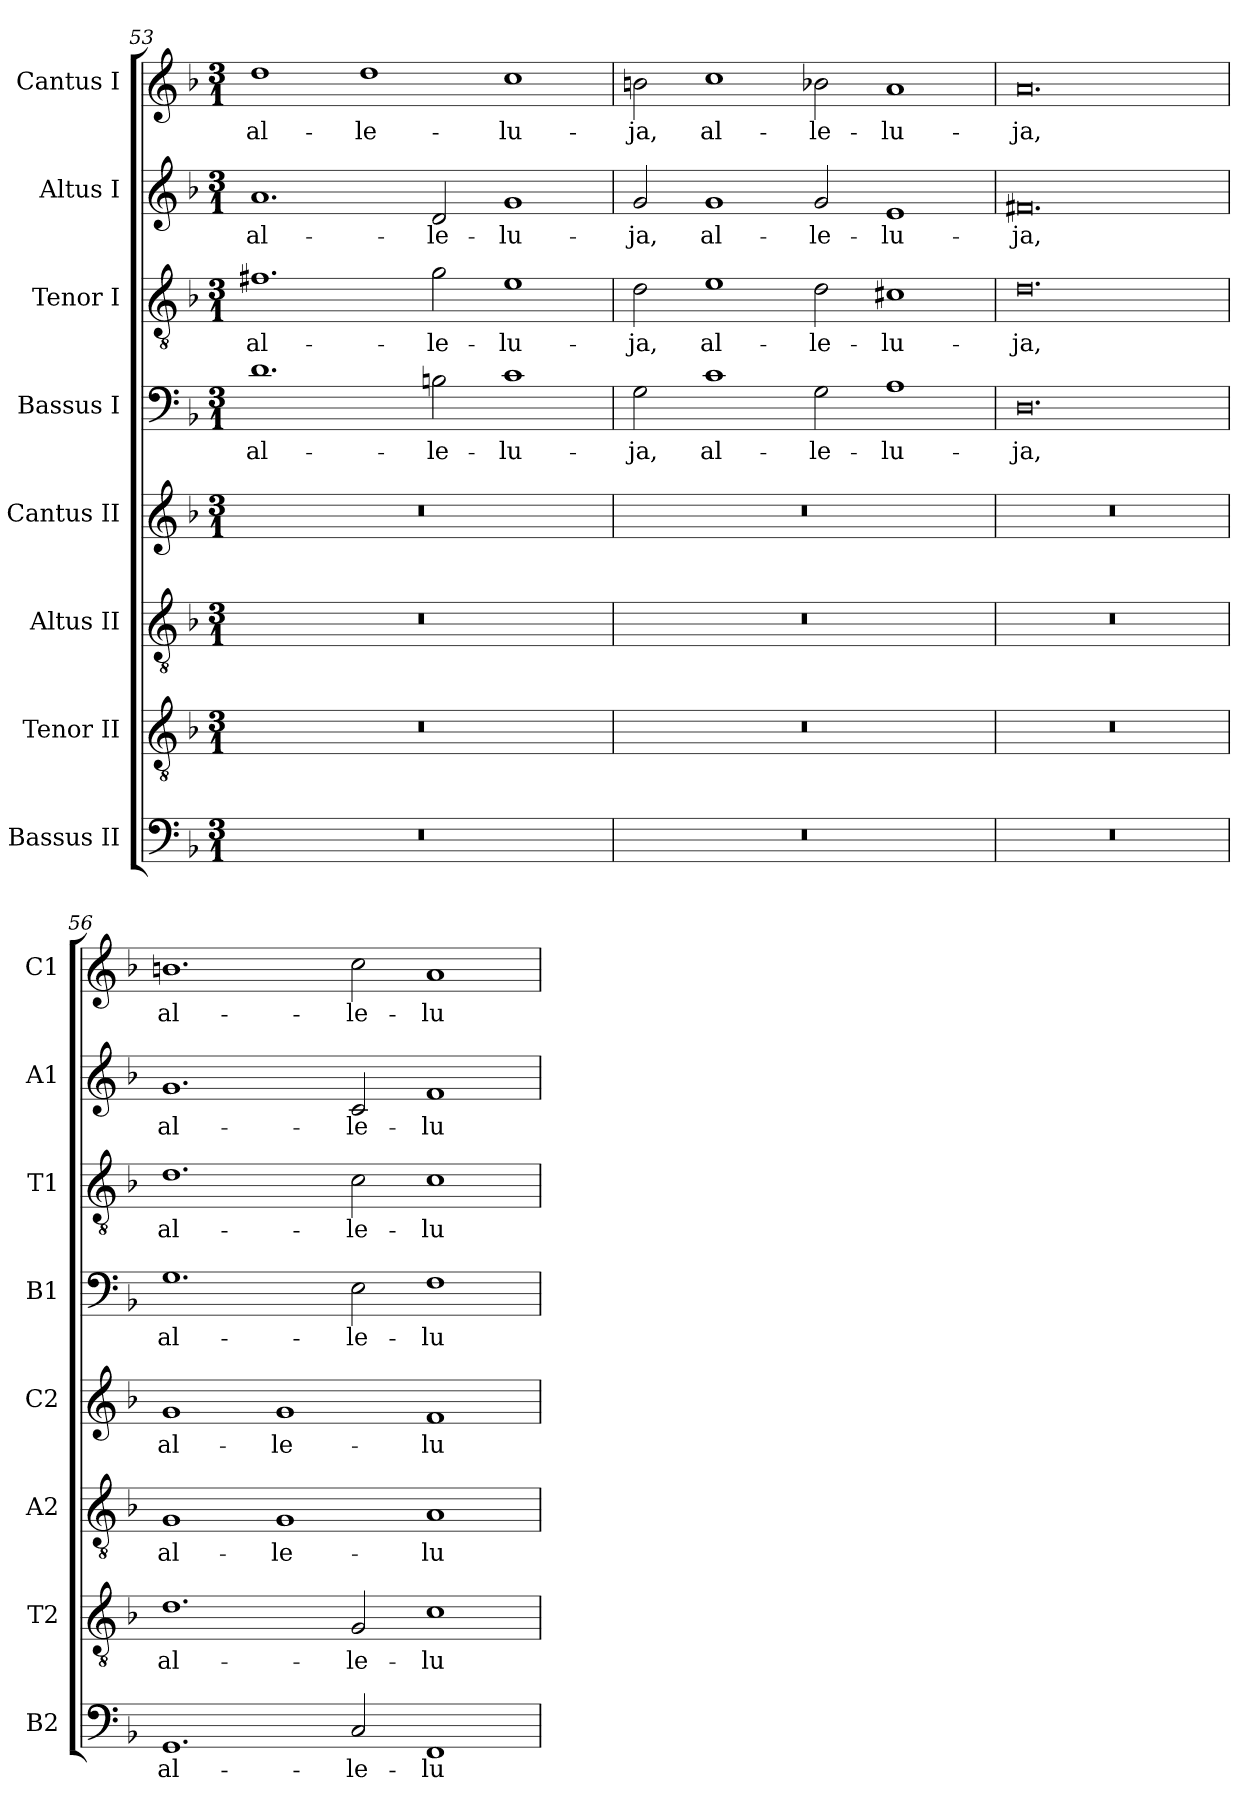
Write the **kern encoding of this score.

**kern	**text	**kern	**text	**kern	**text	**kern	**text	**kern	**text	**kern	**text	**kern	**text	**kern	**text
*part8	*part8	*part7	*part7	*part6	*part6	*part5	*part5	*part4	*part4	*part3	*part3	*part2	*part2	*part1	*part1
*staff8	*staff8	*staff7	*staff7	*staff6	*staff6	*staff5	*staff5	*staff4	*staff4	*staff3	*staff3	*staff2	*staff2	*staff1	*staff1
*I"Bassus II	*	*I"Tenor II	*	*I"Altus II	*	*I"Cantus II	*	*I"Bassus I	*	*I"Tenor I	*	*I"Altus I	*	*I"Cantus I	*
*I'B2	*	*I'T2	*	*I'A2	*	*I'C2	*	*I'B1	*	*I'T1	*	*I'A1	*	*I'C1	*
*clefF4	*	*clefGv2	*	*clefGv2	*	*clefG2	*	*clefF4	*	*clefGv2	*	*clefG2	*	*clefG2	*
*k[b-]	*	*k[b-]	*	*k[b-]	*	*k[b-]	*	*k[b-]	*	*k[b-]	*	*k[b-]	*	*k[b-]	*
*F:	*	*F:	*	*F:	*	*F:	*	*F:	*	*F:	*	*F:	*	*F:	*
*M3/1	*	*M3/1	*	*M3/1	*	*M3/1	*	*M3/1	*	*M3/1	*	*M3/1	*	*M3/1	*
=53	=53	=53	=53	=53	=53	=53	=53	=53	=53	=53	=53	=53	=53	=53	=53
!	!	!	!	!	!	!	!	!	!LO:LY:b	!	!LO:LY:b	!	!LO:LY:b	!	!LO:LY:b
0.r	.	0.r	.	0.r	.	0.r	.	1.d	al-	1.f#X	al-	1.a	al-	1dd	al-
!	!	!	!	!	!	!	!	!	!	!	!	!	!	!	!LO:LY:b
.	.	.	.	.	.	.	.	.	.	.	.	.	.	1dd	-le-
!	!	!	!	!	!	!	!	!	!LO:LY:b	!	!LO:LY:b	!	!LO:LY:b	!	!
.	.	.	.	.	.	.	.	2Bn\	-le-	2g\	-le-	2d/	-le-	.	.
!	!	!	!	!	!	!	!	!	!LO:LY:b	!	!LO:LY:b	!	!LO:LY:b	!	!LO:LY:b
.	.	.	.	.	.	.	.	1c	-lu-	1e	-lu-	1g	-lu-	1cc	-lu-
=54	=54	=54	=54	=54	=54	=54	=54	=54	=54	=54	=54	=54	=54	=54	=54
!	!	!	!	!	!	!	!	!	!LO:LY:b	!	!LO:LY:b	!	!LO:LY:b	!	!LO:LY:b
0.r	.	0.r	.	0.r	.	0.r	.	2G\	-ja,	2d\	-ja,	2g/	-ja,	2bn\	-ja,
!	!	!	!	!	!	!	!	!	!LO:LY:b	!	!LO:LY:b	!	!LO:LY:b	!	!LO:LY:b
.	.	.	.	.	.	.	.	1c	al-	1e	al-	1g	al-	1cc	al-
!	!	!	!	!	!	!	!	!	!LO:LY:b	!	!LO:LY:b	!	!LO:LY:b	!	!LO:LY:b
.	.	.	.	.	.	.	.	2G\	-le-	2d\	-le-	2g/	-le-	2b-X\	-le-
!	!	!	!	!	!	!	!	!	!LO:LY:b	!	!LO:LY:b	!	!LO:LY:b	!	!LO:LY:b
.	.	.	.	.	.	.	.	1A	-lu-	1c#X	-lu-	1e	-lu-	1a	-lu-
=55	=55	=55	=55	=55	=55	=55	=55	=55	=55	=55	=55	=55	=55	=55	=55
!	!	!	!	!	!	!	!	!	!LO:LY:b	!	!LO:LY:b	!	!LO:LY:b	!	!LO:LY:b
0.r	.	0.r	.	0.r	.	0.r	.	0.D	-ja,	0.d	-ja,	0.f#X	-ja,	0.a	-ja,
=56	=56	=56	=56	=56	=56	=56	=56	=56	=56	=56	=56	=56	=56	=56	=56
!	!LO:LY:b	!	!LO:LY:b	!	!LO:LY:b	!	!LO:LY:b	!	!LO:LY:b	!	!LO:LY:b	!	!LO:LY:b	!	!LO:LY:b
1.GG	al-	1.d	al-	1G	al-	1g	al-	1.G	al-	1.d	al-	1.g	al-	1.bn	al-
!	!	!	!	!	!LO:LY:b	!	!LO:LY:b	!	!	!	!	!	!	!	!
.	.	.	.	1G	-le-	1g	-le-	.	.	.	.	.	.	.	.
!	!LO:LY:b	!	!LO:LY:b	!	!	!	!	!	!LO:LY:b	!	!LO:LY:b	!	!LO:LY:b	!	!LO:LY:b
2C/	-le-	2G/	-le-	.	.	.	.	2E\	-le-	2c\	-le-	2c/	-le-	2cc\	-le-
!	!LO:LY:b	!	!LO:LY:b	!	!LO:LY:b	!	!LO:LY:b	!	!LO:LY:b	!	!LO:LY:b	!	!LO:LY:b	!	!LO:LY:b
1FF	-lu-	1c	-lu-	1A	-lu-	1f	-lu-	1F	-lu-	1c	-lu-	1f	-lu-	1a	-lu-
=	=	=	=	=	=	=	=	=	=	=	=	=	=	=	=
*-	*-	*-	*-	*-	*-	*-	*-	*-	*-	*-	*-	*-	*-	*-	*-
